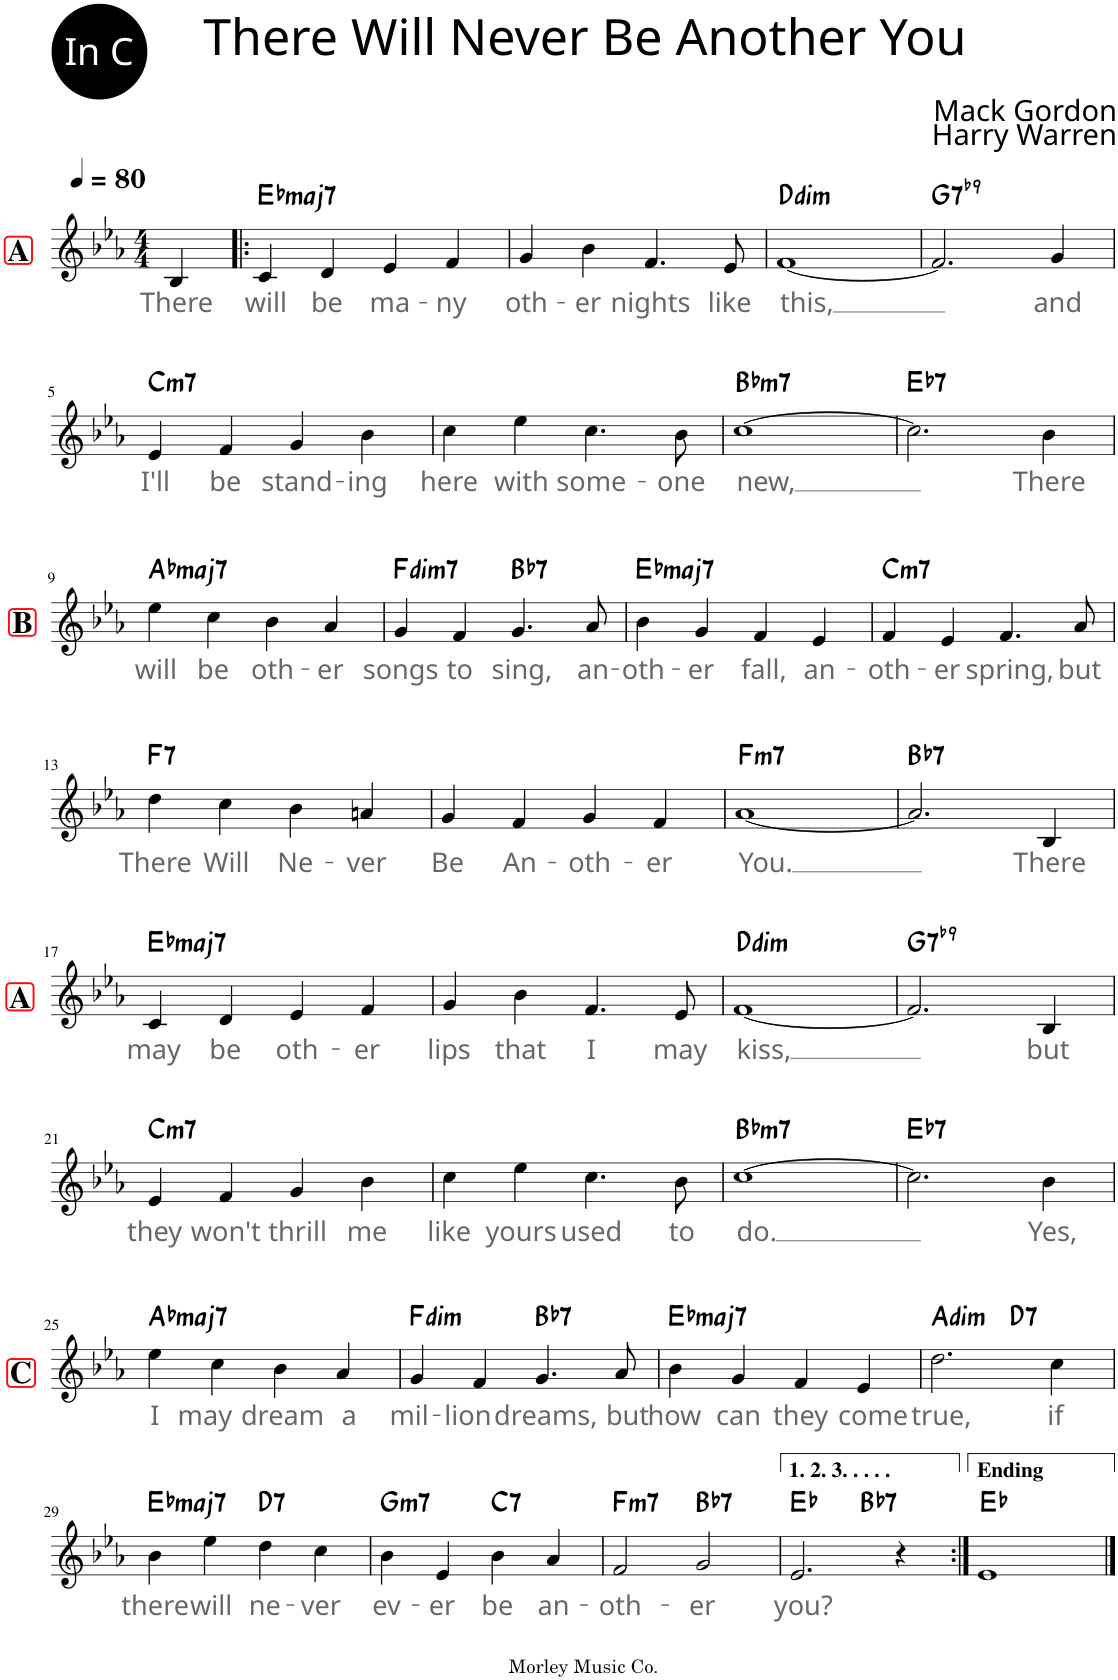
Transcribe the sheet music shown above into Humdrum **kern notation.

**kern	**text	**harte
*part1	*part1	*part1
*staff1	*staff1	*
*I"Piano	*	*
*I'Pno.	*	*
*clefG2	*	*
*k[b-e-a-]	*	*
*M4/4	*	*
*MM80	*	*
!!LO:REH:place=s1:a:B:cj:fs=16:t=A
=	=	=
!	!LO:LY:b:color=#666666	!
4B-/	There	.
=1!|:	=1!|:	=1!|:
!	!LO:LY:b:color=#666666	!LO:H:kt=maj7
4c/	will	Eb:maj7
!	!LO:LY:b:color=#666666	!
4d/	be	.
!	!LO:LY:b:color=#666666	!
4e-/	ma-	.
!	!LO:LY:b:color=#666666	!
4f/	-ny	.
=2	=2	=2
!	!LO:LY:b:color=#666666	!
4g/	oth-	.
!	!LO:LY:b:color=#666666	!
4b-\	-er	.
!	!LO:LY:b:color=#666666	!
4.f/	nights	.
!	!LO:LY:b:color=#666666	!
8e-/	like	.
=3	=3	=3
!	!LO:LY:b:color=#666666	!LO:H:kt=dim
[1f	this,	D:dim
=4	=4	=4
!	!	!LO:H:n=1:kt=7
!	!	!LO:H:n=2:kt=N.C.
2.f/]	.	G:7(b9) N
!	!LO:LY:b:color=#666666	!
4g/	and	.
!!LO:LB:g=z
=5	=5	=5
!	!LO:LY:b:color=#666666	!LO:H:kt=m7
4e-/	I'll	C:min7
!	!LO:LY:b:color=#666666	!
4f/	be	.
!	!LO:LY:b:color=#666666	!
4g/	stand-	.
!	!LO:LY:b:color=#666666	!
4b-\	-ing	.
=6	=6	=6
!	!LO:LY:b:color=#666666	!
4cc\	here	.
!	!LO:LY:b:color=#666666	!
4ee-\	with	.
!	!LO:LY:b:color=#666666	!
4.cc\	some-	.
!	!LO:LY:b:color=#666666	!
8b-\	-one	.
=7	=7	=7
!	!LO:LY:b:color=#666666	!LO:H:kt=m7
[1cc	new,	Bb:min7
=8	=8	=8
!	!	!LO:H:kt=7
2.cc\]	.	Eb:7
!	!LO:LY:b:color=#666666	!
4b-\	There	.
!!LO:LB:g=z
!!LO:REH:place=s1:a:B:cj:fs=16:t=B
=9	=9	=9
!	!LO:LY:b:color=#666666	!LO:H:kt=maj7
4ee-\	will	Ab:maj7
!	!LO:LY:b:color=#666666	!
4cc\	be	.
!	!LO:LY:b:color=#666666	!
4b-\	oth-	.
!	!LO:LY:b:color=#666666	!
4a-/	-er	.
=10	=10	=10
!	!LO:LY:b:color=#666666	!LO:H:kt=dim7
4g/	songs	F:dim7
!	!LO:LY:b:color=#666666	!
4f/	to	.
!	!LO:LY:b:color=#666666	!LO:H:kt=7
4.g/	sing,	Bb:7
!	!LO:LY:b:color=#666666	!
8a-/	an-	.
=11	=11	=11
!	!LO:LY:b:color=#666666	!LO:H:kt=maj7
4b-\	-oth-	Eb:maj7
!	!LO:LY:b:color=#666666	!
4g/	-er	.
!	!LO:LY:b:color=#666666	!
4f/	fall,	.
!	!LO:LY:b:color=#666666	!
4e-/	an-	.
=12	=12	=12
!	!LO:LY:b:color=#666666	!LO:H:kt=m7
4f/	-oth-	C:min7
!	!LO:LY:b:color=#666666	!
4e-/	-er	.
!	!LO:LY:b:color=#666666	!
4.f/	spring,	.
!	!LO:LY:b:color=#666666	!
8a-/	but	.
!!LO:LB:g=z
=13	=13	=13
!	!LO:LY:b:color=#666666	!LO:H:kt=7
4dd\	There	F:7
!	!LO:LY:b:color=#666666	!
4cc\	Will	.
!	!LO:LY:b:color=#666666	!
4b-\	Ne-	.
!	!LO:LY:b:color=#666666	!
4an/	-ver	.
=14	=14	=14
!	!LO:LY:b:color=#666666	!
4g/	Be	.
!	!LO:LY:b:color=#666666	!
4f/	An-	.
!	!LO:LY:b:color=#666666	!
4g/	-oth-	.
!	!LO:LY:b:color=#666666	!
4f/	-er	.
=15	=15	=15
!	!LO:LY:b:color=#666666	!LO:H:kt=m7
[1a-	You.	F:min7
=16	=16	=16
!	!	!LO:H:kt=7
2.a-/]	.	Bb:7
!	!LO:LY:b:color=#666666	!
4B-/	There	.
!!LO:LB:g=z
!!LO:REH:place=s1:a:B:cj:fs=16:t=A
=17	=17	=17
!	!LO:LY:b:color=#666666	!LO:H:kt=maj7
4c/	may	Eb:maj7
!	!LO:LY:b:color=#666666	!
4d/	be	.
!	!LO:LY:b:color=#666666	!
4e-/	oth-	.
!	!LO:LY:b:color=#666666	!
4f/	-er	.
=18	=18	=18
!	!LO:LY:b:color=#666666	!
4g/	lips	.
!	!LO:LY:b:color=#666666	!
4b-\	that	.
!	!LO:LY:b:color=#666666	!
4.f/	I	.
!	!LO:LY:b:color=#666666	!
8e-/	may	.
=19	=19	=19
!	!LO:LY:b:color=#666666	!LO:H:kt=dim
[1f	kiss,	D:dim
=20	=20	=20
!	!	!LO:H:kt=7
2.f/]	.	G:7(b9)
!	!LO:LY:b:color=#666666	!
4B-/	but	.
!!LO:LB:g=z
=21	=21	=21
!	!LO:LY:b:color=#666666	!LO:H:kt=m7
4e-/	they	C:min7
!	!LO:LY:b:color=#666666	!
4f/	won't	.
!	!LO:LY:b:color=#666666	!
4g/	thrill	.
!	!LO:LY:b:color=#666666	!
4b-\	me	.
=22	=22	=22
!	!LO:LY:b:color=#666666	!
4cc\	like	.
!	!LO:LY:b:color=#666666	!
4ee-\	yours	.
!	!LO:LY:b:color=#666666	!
4.cc\	used	.
!	!LO:LY:b:color=#666666	!
8b-\	to	.
=23	=23	=23
!	!LO:LY:b:color=#666666	!LO:H:kt=m7
[1cc	do.	Bb:min7
=24	=24	=24
!	!	!LO:H:kt=7
2.cc\]	.	Eb:7
!	!LO:LY:b:color=#666666	!
4b-\	Yes,	.
!!LO:LB:g=z
!!LO:REH:place=s1:a:B:cj:fs=16:t=C
=25	=25	=25
!	!LO:LY:b:color=#666666	!LO:H:kt=maj7
4ee-\	I	Ab:maj7
!	!LO:LY:b:color=#666666	!
4cc\	may	.
!	!LO:LY:b:color=#666666	!
4b-\	dream	.
!	!LO:LY:b:color=#666666	!
4a-/	a	.
=26	=26	=26
!	!LO:LY:b:color=#666666	!LO:H:kt=dim
4g/	mil-	F:dim
!	!LO:LY:b:color=#666666	!
4f/	-lion	.
!	!LO:LY:b:color=#666666	!LO:H:kt=7
4.g/	dreams,	Bb:7
!	!LO:LY:b:color=#666666	!
8a-/	but	.
=27	=27	=27
!	!LO:LY:b:color=#666666	!LO:H:kt=maj7
4b-\	how	Eb:maj7
!	!LO:LY:b:color=#666666	!
4g/	can	.
!	!LO:LY:b:color=#666666	!
4f/	they	.
!	!LO:LY:b:color=#666666	!
4e-/	come	.
=28	=28	=28
!	!LO:LY:b:color=#666666	!LO:H:kt=dim
*^	*	*
2.dd\	2ryy	true,	A:dim
!	!	!	!LO:H:kt=7
.	2ryy	.	D:7
!	!	!LO:LY:b:color=#666666	!
4cc\	.	if	.
!!LO:LB:g=z	!!
=29	=29	=29	=29
!	!	!LO:LY:b:color=#666666	!LO:H:kt=maj7
*v	*v	*	*
4b-\	there	Eb:maj7
!	!LO:LY:b:color=#666666	!
4ee-\	will	.
!	!LO:LY:b:color=#666666	!LO:H:kt=7
4dd\	ne-	D:7
!	!LO:LY:b:color=#666666	!
4cc\	-ver	.
=30	=30	=30
!	!LO:LY:b:color=#666666	!LO:H:kt=m7
4b-\	ev-	G:min7
!	!LO:LY:b:color=#666666	!
4e-/	-er	.
!	!LO:LY:b:color=#666666	!LO:H:kt=7
4b-\	be	C:7
!	!LO:LY:b:color=#666666	!
4a-/	an-	.
=31	=31	=31
!	!LO:LY:b:color=#666666	!LO:H:kt=m7
2f/	-oth-	F:min7
!	!LO:LY:b:color=#666666	!LO:H:kt=7
2g/	-er	Bb:7
=32	=32	=32
!	!LO:LY:b:color=#666666	!
*^	*	*
2.e-/	2ryy	you?	Eb:maj
!	!	!	!LO:H:kt=7
.	2ryy	.	Bb:7
4r	.	.	.
*v	*v	*	*
=33:|!	=33:|!	=33:|!
1e-	.	Eb:maj
==	==	==
*-	*-	*-
